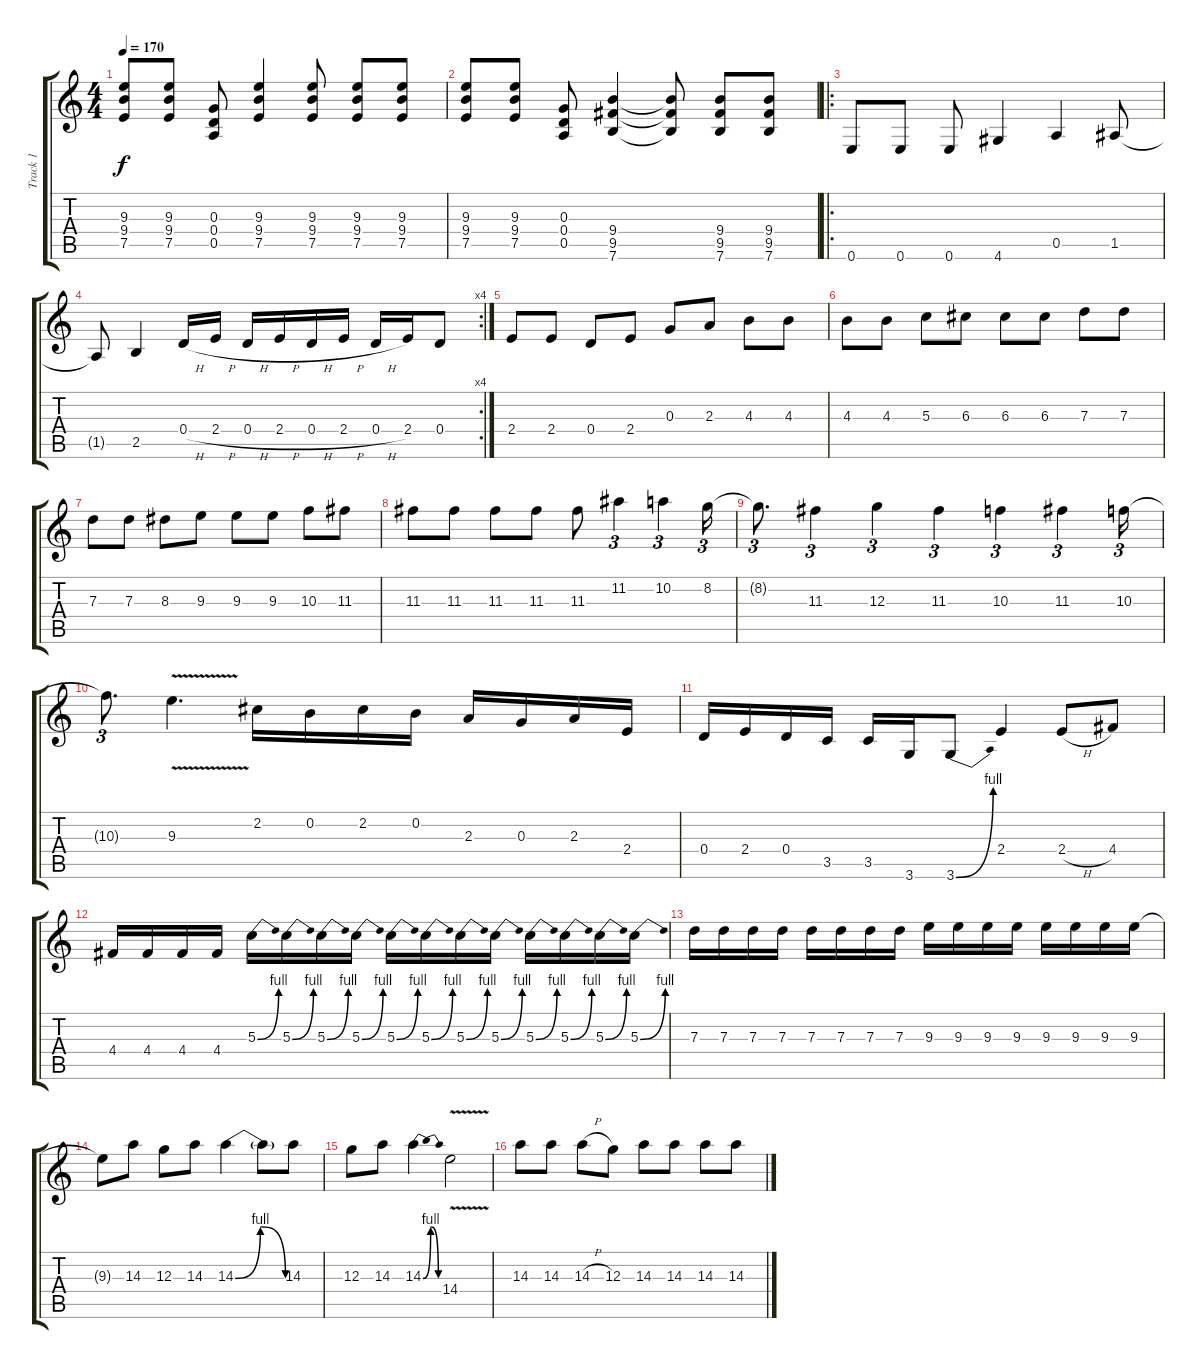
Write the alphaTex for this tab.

\track ("Track 1" "Track 1") {instrument distortionguitar}
\staff {score tabs}
\tuning (E4 B3 G3 D3 A2 E2) {hide}
\ts (4 4)
\tempo 170
\clef g2
\ks c
(9.3 9.4 7.5).8{dy f} (9.3 9.4 7.5).8 (0.3 0.4 0.5).8 (9.3 9.4 7.5).4 (9.3 9.4 7.5).8 (9.3 9.4 7.5).8 (9.3 9.4 7.5).8 |
(9.3 9.4 7.5).8 (9.3 9.4 7.5).8 (0.3 0.4 0.5).8 (9.4 9.5 7.6).4 (9.4{t} 9.5{t} 7.6{t}).8 (9.4 9.5 7.6).8 (9.4 9.5 7.6).8 |
\ro
0.6.8 0.6.8 0.6.8 4.6.4 0.5.4 1.5.8 |
\rc 4
1.5{t}.8 2.5.4 0.4{h}.16 2.4{h}.16 0.4{h}.16 2.4{h}.16 0.4{h}.16 2.4{h}.16 0.4{h}.16 2.4.16 0.4.8 |
2.4.8 2.4.8 0.4.8 2.4.8 0.3.8 2.3.8 4.3.8 4.3.8 |
4.3.8 4.3.8 5.3.8 6.3.8 6.3.8 6.3.8 7.3.8 7.3.8 |
7.3.8 7.3.8 8.3.8 9.3.8 9.3.8 9.3.8 10.3.8 11.3.8 |
11.3.8 11.3.8 11.3.8 11.3.8 11.3.8 11.2.4{tu (3 2)} 10.2.4{tu (3 2)} 8.2.16{tu (3 2)} |
8.2{t}.8{d tu (3 2)} 11.3.4{tu (3 2)} 12.3.4{tu (3 2)} 11.3.4{tu (3 2)} 10.3.4{tu (3 2)} 11.3.4{tu (3 2)} 10.3.16{tu (3 2)} |
10.3{t}.8{d tu (3 2)} 9.3{v}.4{d} 2.2.16 0.2.16 2.2.16 0.2.16 2.3.16 0.3.16 2.3.16 2.4.16 |
0.4.16 2.4.16 0.4.16 3.5.16 3.5.16 3.6.16 3.6{be (bend 0 0 60 4)}.8 2.4.4 2.4{h}.8 4.4.8 |
4.4.16 4.4.16 4.4.16 4.4.16 5.3{be (bend 0 0 60 4)}.16 5.3{be (bend 0 0 60 4)}.16 5.3{be (bend 0 0 60 4)}.16 5.3{be (bend 0 0 60 4)}.16 5.3{be (bend 0 0 60 4)}.16 5.3{be (bend 0 0 60 4)}.16 5.3{be (bend 0 0 60 4)}.16 5.3{be (bend 0 0 60 4)}.16 5.3{be (bend 0 0 60 4)}.16 5.3{be (bend 0 0 60 4)}.16 5.3{be (bend 0 0 60 4)}.16 5.3{be (bend 0 0 60 4)}.16 |
7.3.16 7.3.16 7.3.16 7.3.16 7.3.16 7.3.16 7.3.16 7.3.16 9.3.16 9.3.16 9.3.16 9.3.16 9.3.16 9.3.16 9.3.16 9.3.16 |
9.3{t}.8 14.3.8 12.3.8 14.3.8 14.3{be (bendrelease 0 0 15 4 30 4 60 0)}.4 14.3{t}.8 14.3.8 |
12.3.8 14.3.8 14.3{be (bendrelease 0 0 15 4 31 4 60 0)}.4 14.4{v}.2 |
14.3.8 14.3.8 14.3{h}.8 12.3.8 14.3.8 14.3.8 14.3.8 14.3.8
